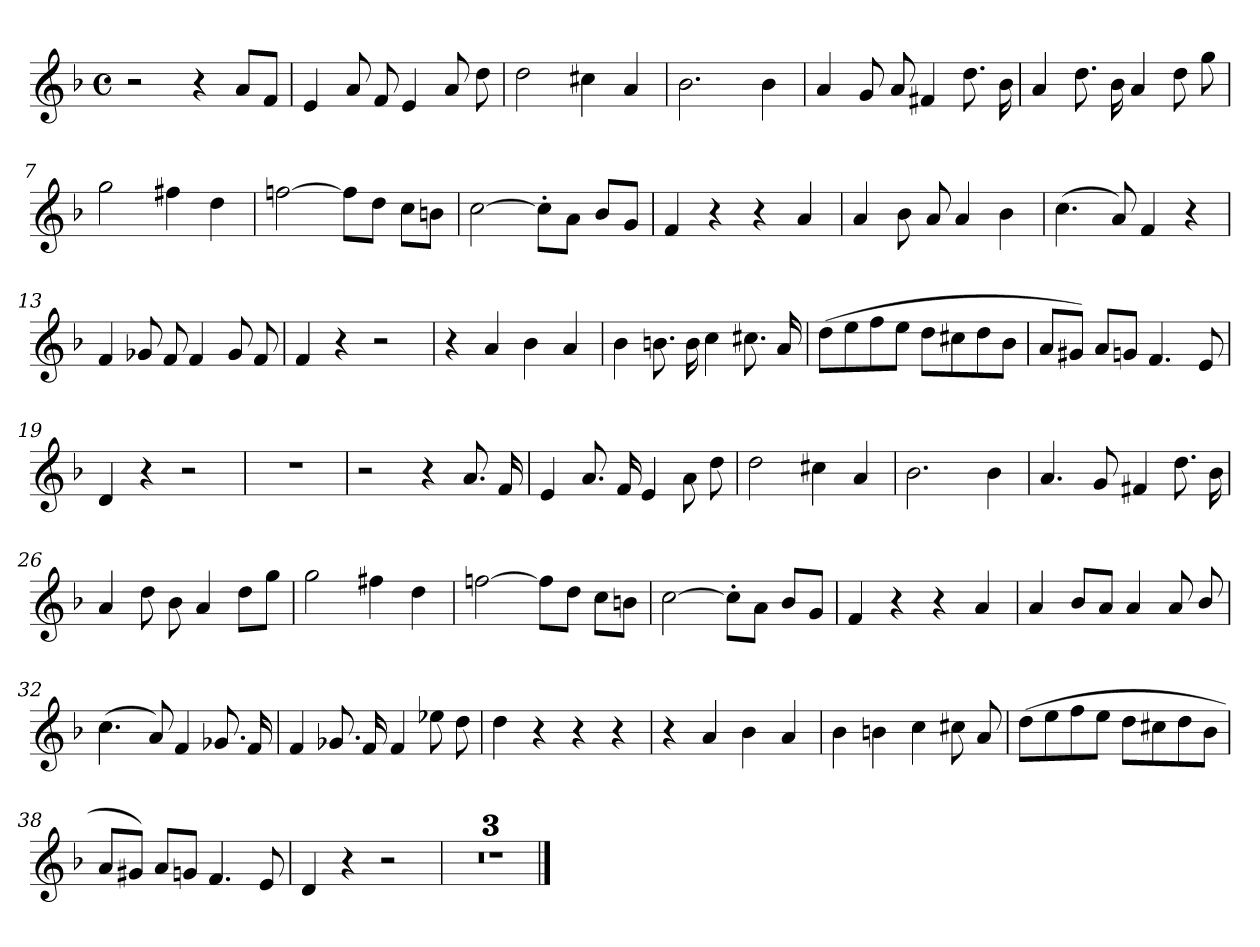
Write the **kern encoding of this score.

**kern
*part1
*staff1
*clefG2
*k[b-]
*M4/4
*met(c)
=1
2r
4r
8a/L
8f/J
=2
4e/
8a/
8f/
4e/
8a/
8dd\
=3
2dd\
4cc#X\
4a/
=4
2.b-\
4b-\
=5
4a/
8g/
8a/
4f#X/
8.dd\
16b-\
=6
4a/
8.dd\
16b-\
4a/
8dd\
8gg\
=7
2gg\
4ff#X\
4dd\
=8
[2ffn\
8ff\L]
8dd\J
8cc\L
8bn\J
=9
[2cc\
8cc'\L]
8a\J
8b-/L
8g/J
=10
4f/
4r
4r
4a/
=11
4a/
8b-\
8a/
4a/
4b-\
=12
(4.cc\
8a/)
4f/
4r
=13
4f/
8g-X/
8f/
4f/
8g-/
8f/
=14
4f/
4r
2r
=15
4r
4a/
4b-\
4a/
=16
4b-\
8.bn\
16b\
4cc\
8.cc#X\
16a/
=17
(8dd\L
8ee\
8ff\
8ee\J
8dd\L
8cc#X\
8dd\
8b-\J
=18
8a/L
8g#X/J)
8a/L
8gn/J
4.f/
8e/
=19
4d/
4r
2r
=20
1r
=21
2r
4r
8.a/
16f/
=22
4e/
8.a/
16f/
4e/
8a\
8dd\
=23
2dd\
4cc#X\
4a/
=24
2.b-\
4b-\
=25
4.a/
8g/
4f#X/
8.dd\
16b-\
=26
4a/
8dd\
8b-\
4a/
8dd\L
8gg\J
=27
2gg\
4ff#X\
4dd\
=28
[2ffn\
8ff\L]
8dd\J
8cc\L
8bn\J
=29
[2cc\
8cc'\L]
8a\J
8b-/L
8g/J
=30
4f/
4r
4r
4a/
=31
4a/
8b-/L
8a/J
4a/
8a/
8b-/
=32
(4.cc\
8a/)
4f/
8.g-X/
16f/
=33
4f/
8.g-X/
16f/
4f/
8ee-X\
8dd\
=34
4dd\
4r
4r
4r
=35
4r
4a/
4b-\
4a/
=36
4b-\
4bn\
4cc\
8cc#X\
8a/
=37
(8dd\L
8ee\
8ff\
8ee\J
8dd\L
8cc#X\
8dd\
8b-\J
=38
8a/L
8g#X/J)
8a/L
8gn/J
4.f/
8e/
=39
4d/
4r
2r
=40
1r
=41
1r
=42
1r
==
*-
